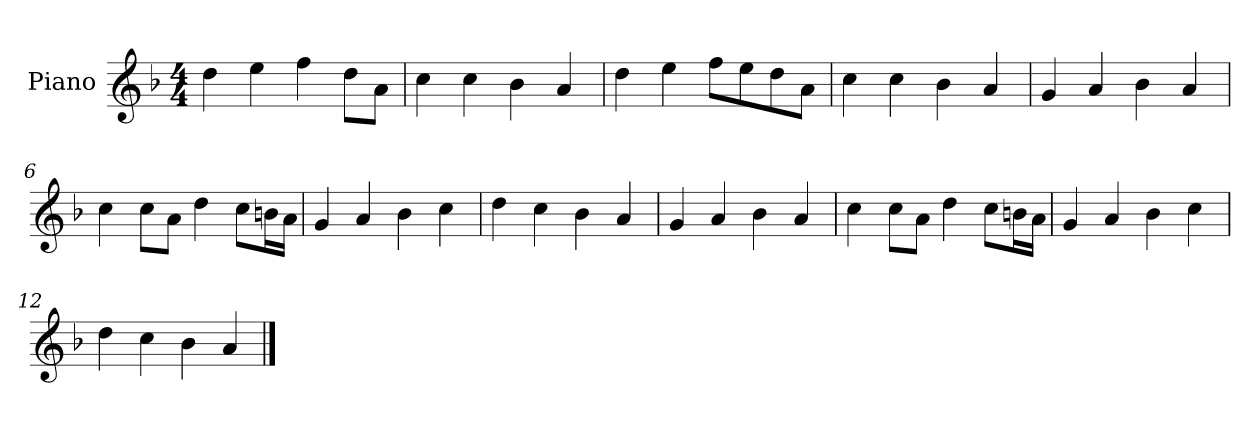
**kern
*part1
*staff1
*I"Piano
*I'P-no
*clefG2
*k[b-]
*M4/4
*MM90
=1
4dd\
4ee\
4ff\
8dd\L
8a\J
=2
4cc\
4cc\
4b-\
4a/
=3
4dd\
4ee\
8ff\L
8ee\
8dd\
8a\J
=4
4cc\
4cc\
4b-\
4a/
=5
4g/
4a/
4b-\
4a/
=6
4cc\
8cc\L
8a\J
4dd\
8cc\L
16bn\L
16a\JJ
=7
4g/
4a/
4b-\
4cc\
!!LO:LB:g=z
=8
4dd\
4cc\
4b-\
4a/
=9
4g/
4a/
4b-\
4a/
=10
4cc\
8cc\L
8a\J
4dd\
8cc\L
16bn\L
16a\JJ
=11
4g/
4a/
4b-\
4cc\
=12
4dd\
4cc\
4b-\
4a/
==
*-
